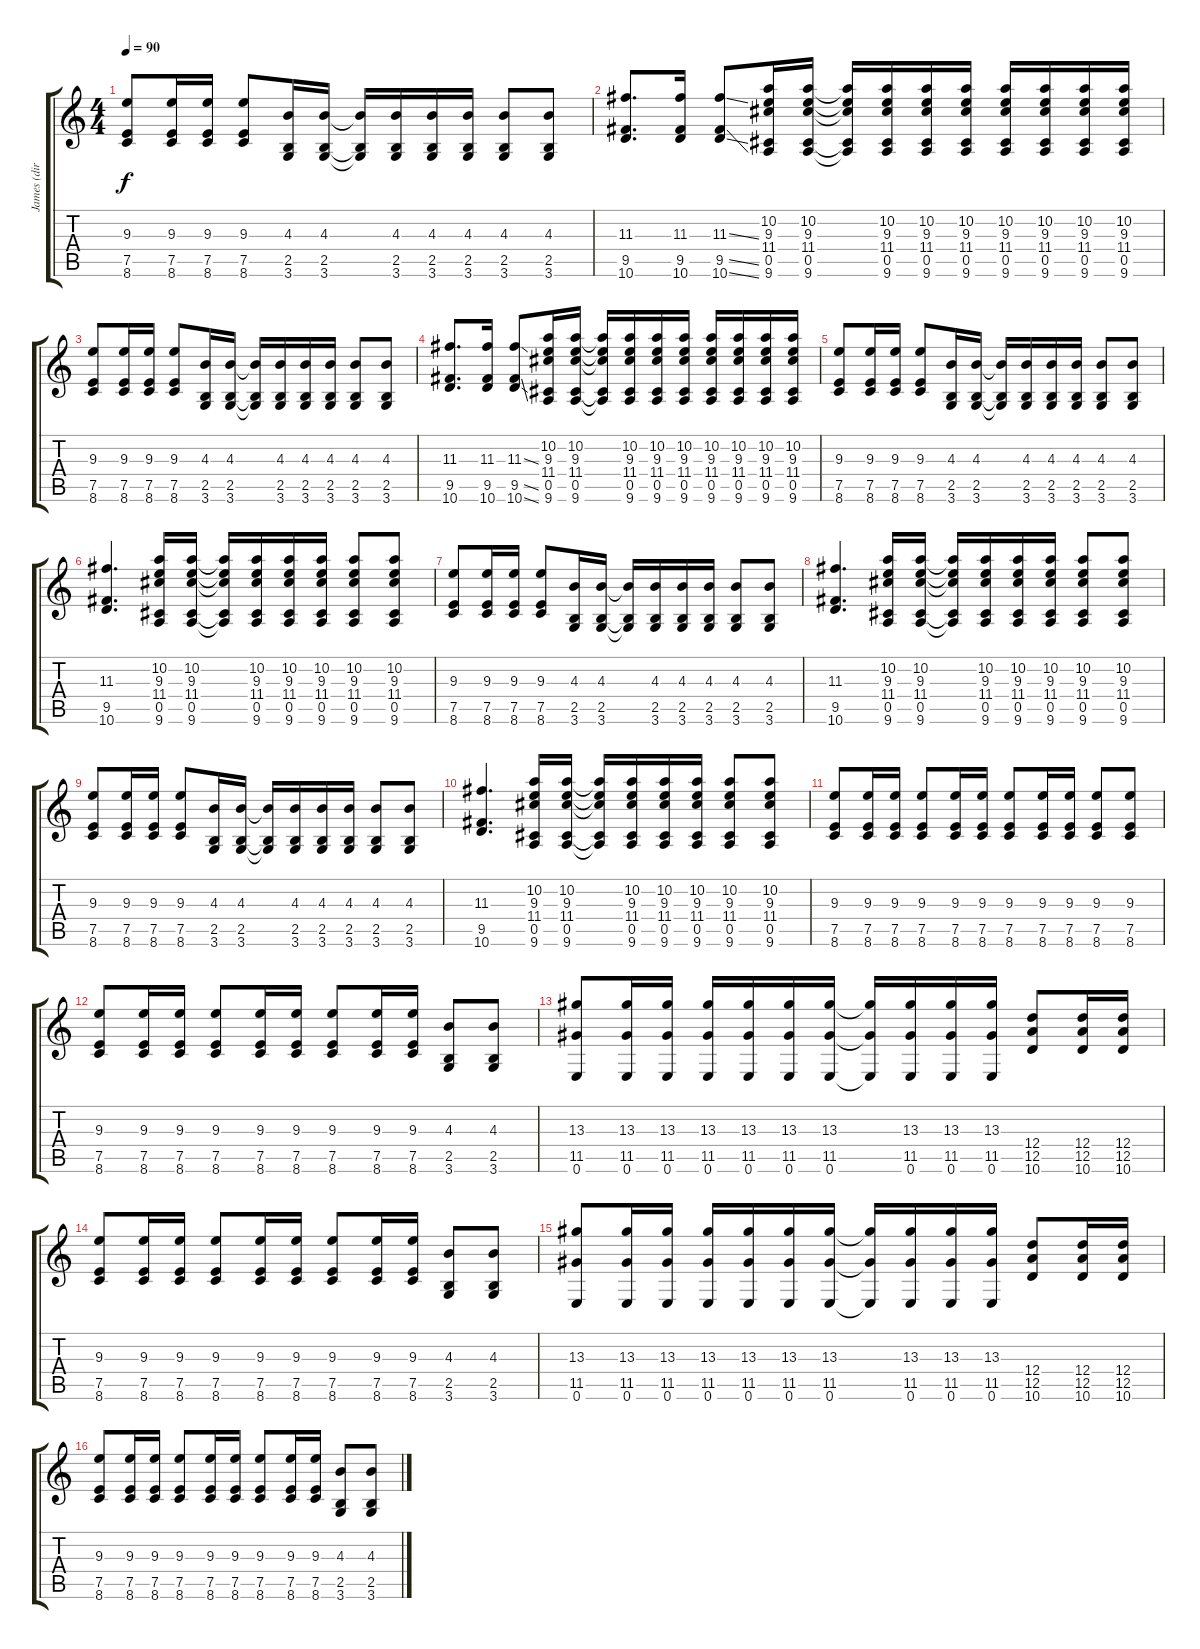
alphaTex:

\track ("James (dirty)" "James (dir") {instrument overdrivenguitar}
\staff {score tabs}
\tuning (E4 B3 G3 D3 A2 E2) {hide}
\ts (4 4)
\tempo 90
\clef g2
\ks c
(9.3 7.5 8.6).8{dy f} (9.3 7.5 8.6).16 (9.3 7.5 8.6).16 (9.3 7.5 8.6).8 (4.3 2.5 3.6).16 (4.3 2.5 3.6).16 (4.3{t} 2.5{t} 3.6{t}).16 (4.3 2.5 3.6).16 (4.3 2.5 3.6).16 (4.3 2.5 3.6).16 (4.3 2.5 3.6).8 (4.3 2.5 3.6).8 |
(11.3 9.5 10.6).8{d} (11.3 9.5 10.6).16 (11.3{ss} 9.5{ss} 10.6{ss}).8 (10.2 9.3 11.4 0.5 9.6).16 (10.2 9.3 11.4 0.5 9.6).16 (10.2{t} 9.3{t} 11.4{t} 0.5{t} 9.6{t}).16 (10.2 9.3 11.4 0.5 9.6).16 (10.2 9.3 11.4 0.5 9.6).16 (10.2 9.3 11.4 0.5 9.6).16 (10.2 9.3 11.4 0.5 9.6).16 (10.2 9.3 11.4 0.5 9.6).16 (10.2 9.3 11.4 0.5 9.6).16 (10.2 9.3 11.4 0.5 9.6).16 |
(9.3 7.5 8.6).8 (9.3 7.5 8.6).16 (9.3 7.5 8.6).16 (9.3 7.5 8.6).8 (4.3 2.5 3.6).16 (4.3 2.5 3.6).16 (4.3{t} 2.5{t} 3.6{t}).16 (4.3 2.5 3.6).16 (4.3 2.5 3.6).16 (4.3 2.5 3.6).16 (4.3 2.5 3.6).8 (4.3 2.5 3.6).8 |
(11.3 9.5 10.6).8{d} (11.3 9.5 10.6).16 (11.3{ss} 9.5{ss} 10.6{ss}).8 (10.2 9.3 11.4 0.5 9.6).16 (10.2 9.3 11.4 0.5 9.6).16 (10.2{t} 9.3{t} 11.4{t} 0.5{t} 9.6{t}).16 (10.2 9.3 11.4 0.5 9.6).16 (10.2 9.3 11.4 0.5 9.6).16 (10.2 9.3 11.4 0.5 9.6).16 (10.2 9.3 11.4 0.5 9.6).16 (10.2 9.3 11.4 0.5 9.6).16 (10.2 9.3 11.4 0.5 9.6).16 (10.2 9.3 11.4 0.5 9.6).16 |
(9.3 7.5 8.6).8 (9.3 7.5 8.6).16 (9.3 7.5 8.6).16 (9.3 7.5 8.6).8 (4.3 2.5 3.6).16 (4.3 2.5 3.6).16 (4.3{t} 2.5{t} 3.6{t}).16 (4.3 2.5 3.6).16 (4.3 2.5 3.6).16 (4.3 2.5 3.6).16 (4.3 2.5 3.6).8 (4.3 2.5 3.6).8 |
(11.3 9.5 10.6).4{d} (10.2 9.3 11.4 0.5 9.6).16 (10.2 9.3 11.4 0.5 9.6).16 (10.2{t} 9.3{t} 11.4{t} 0.5{t} 9.6{t}).16 (10.2 9.3 11.4 0.5 9.6).16 (10.2 9.3 11.4 0.5 9.6).16 (10.2 9.3 11.4 0.5 9.6).16 (10.2 9.3 11.4 0.5 9.6).8 (10.2 9.3 11.4 0.5 9.6).8 |
(9.3 7.5 8.6).8 (9.3 7.5 8.6).16 (9.3 7.5 8.6).16 (9.3 7.5 8.6).8 (4.3 2.5 3.6).16 (4.3 2.5 3.6).16 (4.3{t} 2.5{t} 3.6{t}).16 (4.3 2.5 3.6).16 (4.3 2.5 3.6).16 (4.3 2.5 3.6).16 (4.3 2.5 3.6).8 (4.3 2.5 3.6).8 |
(11.3 9.5 10.6).4{d} (10.2 9.3 11.4 0.5 9.6).16 (10.2 9.3 11.4 0.5 9.6).16 (10.2{t} 9.3{t} 11.4{t} 0.5{t} 9.6{t}).16 (10.2 9.3 11.4 0.5 9.6).16 (10.2 9.3 11.4 0.5 9.6).16 (10.2 9.3 11.4 0.5 9.6).16 (10.2 9.3 11.4 0.5 9.6).8 (10.2 9.3 11.4 0.5 9.6).8 |
(9.3 7.5 8.6).8 (9.3 7.5 8.6).16 (9.3 7.5 8.6).16 (9.3 7.5 8.6).8 (4.3 2.5 3.6).16 (4.3 2.5 3.6).16 (4.3{t} 2.5{t} 3.6{t}).16 (4.3 2.5 3.6).16 (4.3 2.5 3.6).16 (4.3 2.5 3.6).16 (4.3 2.5 3.6).8 (4.3 2.5 3.6).8 |
(11.3 9.5 10.6).4{d} (10.2 9.3 11.4 0.5 9.6).16 (10.2 9.3 11.4 0.5 9.6).16 (10.2{t} 9.3{t} 11.4{t} 0.5{t} 9.6{t}).16 (10.2 9.3 11.4 0.5 9.6).16 (10.2 9.3 11.4 0.5 9.6).16 (10.2 9.3 11.4 0.5 9.6).16 (10.2 9.3 11.4 0.5 9.6).8 (10.2 9.3 11.4 0.5 9.6).8 |
(9.3 7.5 8.6).8 (9.3 7.5 8.6).16 (9.3 7.5 8.6).16 (9.3 7.5 8.6).8 (9.3 7.5 8.6).16 (9.3 7.5 8.6).16 (9.3 7.5 8.6).8 (9.3 7.5 8.6).16 (9.3 7.5 8.6).16 (9.3 7.5 8.6).8 (9.3 7.5 8.6).8 |
(9.3 7.5 8.6).8 (9.3 7.5 8.6).16 (9.3 7.5 8.6).16 (9.3 7.5 8.6).8 (9.3 7.5 8.6).16 (9.3 7.5 8.6).16 (9.3 7.5 8.6).8 (9.3 7.5 8.6).16 (9.3 7.5 8.6).16 (4.3 2.5 3.6).8 (4.3 2.5 3.6).8 |
(13.3 11.5 0.6).8 (13.3 11.5 0.6).16 (13.3 11.5 0.6).16 (13.3 11.5 0.6).16 (13.3 11.5 0.6).16 (13.3 11.5 0.6).16 (13.3 11.5 0.6).16 (13.3{t} 11.5{t} 0.6{t}).16 (13.3 11.5 0.6).16 (13.3 11.5 0.6).16 (13.3 11.5 0.6).16 (12.4 12.5 10.6).8 (12.4 12.5 10.6).16 (12.4 12.5 10.6).16 |
(9.3 7.5 8.6).8 (9.3 7.5 8.6).16 (9.3 7.5 8.6).16 (9.3 7.5 8.6).8 (9.3 7.5 8.6).16 (9.3 7.5 8.6).16 (9.3 7.5 8.6).8 (9.3 7.5 8.6).16 (9.3 7.5 8.6).16 (4.3 2.5 3.6).8 (4.3 2.5 3.6).8 |
(13.3 11.5 0.6).8 (13.3 11.5 0.6).16 (13.3 11.5 0.6).16 (13.3 11.5 0.6).16 (13.3 11.5 0.6).16 (13.3 11.5 0.6).16 (13.3 11.5 0.6).16 (13.3{t} 11.5{t} 0.6{t}).16 (13.3 11.5 0.6).16 (13.3 11.5 0.6).16 (13.3 11.5 0.6).16 (12.4 12.5 10.6).8 (12.4 12.5 10.6).16 (12.4 12.5 10.6).16 |
(9.3 7.5 8.6).8 (9.3 7.5 8.6).16 (9.3 7.5 8.6).16 (9.3 7.5 8.6).8 (9.3 7.5 8.6).16 (9.3 7.5 8.6).16 (9.3 7.5 8.6).8 (9.3 7.5 8.6).16 (9.3 7.5 8.6).16 (4.3 2.5 3.6).8 (4.3 2.5 3.6).8
